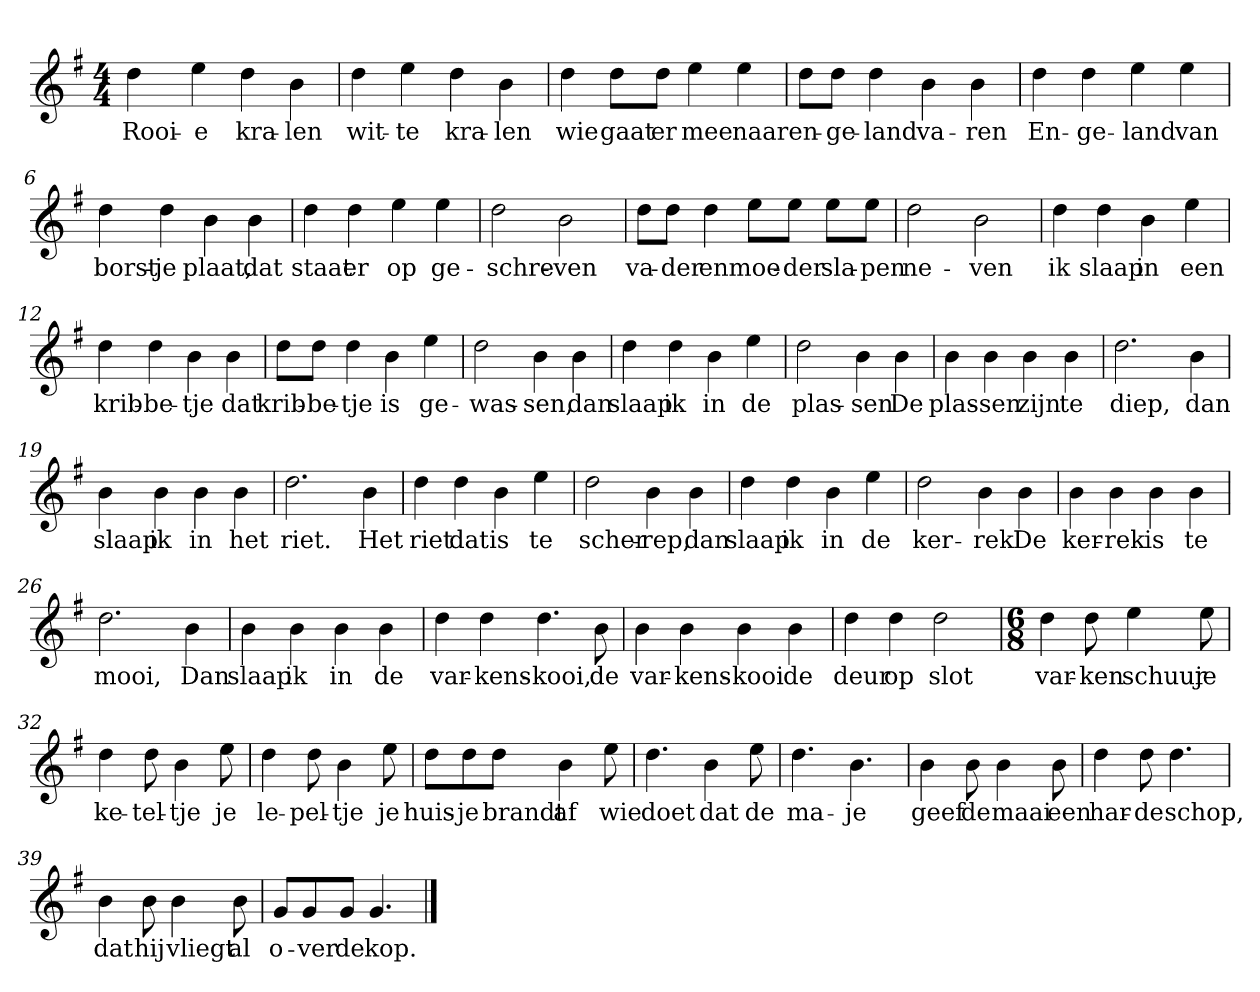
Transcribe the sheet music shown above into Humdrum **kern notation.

**kern	**text
*part1	*part1
*staff1	*staff1
*clefG2	*
*k[f#]	*
*G:	*
*M4/4	*
*MM120	*
=1	=1
4dd	Rooi-
4ee	-e
4dd	kra-
4b	-len
=2	=2
4dd	wit-
4ee	-te
4dd	kra-
4b	-len
=3	=3
4dd	wie
8dd\L	gaat
8dd\J	er
4ee	mee
4ee	naar
=4	=4
8dd\L	en-
8dd\J	-ge-
4dd	-land
4b	va-
4b	-ren
=5	=5
4dd	En-
4dd	-ge-
4ee	-land
4ee	van
=6	=6
4dd	borst-
4dd	-je
4b	plaat,
4b	dat
=7	=7
4dd	staat
4dd	er
4ee	op
4ee	ge-
=8	=8
2dd	-schre-
2b	-ven
=9	=9
8dd\L	va-
8dd\J	-der
4dd	en
8ee\L	moe-
8ee\J	-der
8ee\L	sla-
8ee\J	-pen
=10	=10
2dd	ne-
2b	-ven
=11	=11
4dd	ik
4dd	slaap
4b	in
4ee	een
=12	=12
4dd	krib-
4dd	-be-
4b	-tje
4b	dat
=13	=13
8dd\L	krib-
8dd\J	-be-
4dd	-tje
4b	is
4ee	ge-
=14	=14
2dd	-was-
4b	-sen,
4b	dan
=15	=15
4dd	slaap
4dd	ik
4b	in
4ee	de
=16	=16
2dd	plas-
4b	-sen
4b	De
=17	=17
4b	plas-
4b	-sen
4b	zijn
4b	te
=18	=18
2.dd	diep,
4b	dan
=19	=19
4b	slaap
4b	ik
4b	in
4b	het
=20	=20
2.dd	riet.
4b	Het
=21	=21
4dd	riet
4dd	dat
4b	is
4ee	te
=22	=22
2dd	scher-
4b	-rep,
4b	dan
=23	=23
4dd	slaap
4dd	ik
4b	in
4ee	de
=24	=24
2dd	ker-
4b	-rek
4b	De
=25	=25
4b	ker-
4b	-rek
4b	is
4b	te
=26	=26
2.dd	mooi,
4b	Dan
=27	=27
4b	slaap
4b	ik
4b	in
4b	de
=28	=28
4dd	var-
4dd	-kens-
4.dd	-kooi,
8b	de
=29	=29
4b	var-
4b	-kens-
4b	-kooi
4b	de
=30	=30
4dd	deur
4dd	op
2dd	slot
=31	=31
*M6/8	*
4dd	var-
8dd	-ken
4ee	schuur
8ee	je
=32	=32
4dd	ke-
8dd	-tel-
4b	-tje
8ee	je
=33	=33
4dd	le-
8dd	-pel-
4b	-tje
8ee	je
=34	=34
8dd\L	huis-
8dd\	-je
8dd\J	brandt
4b	af
8ee	wie
=35	=35
4.dd	doet
4b	dat
8ee	de
=36	=36
4.dd	ma-
4.b	-je
=37	=37
4b	geef
8b	de
4b	maai
8b	een
=38	=38
4dd	har-
8dd	-de
4.dd	schop,
=39	=39
4b	dat
8b	hij
4b	vliegt
8b	al
=40	=40
8g/L	o-
8g/	-ver
8g/J	de
4.g	kop.
==	==
*-	*-
